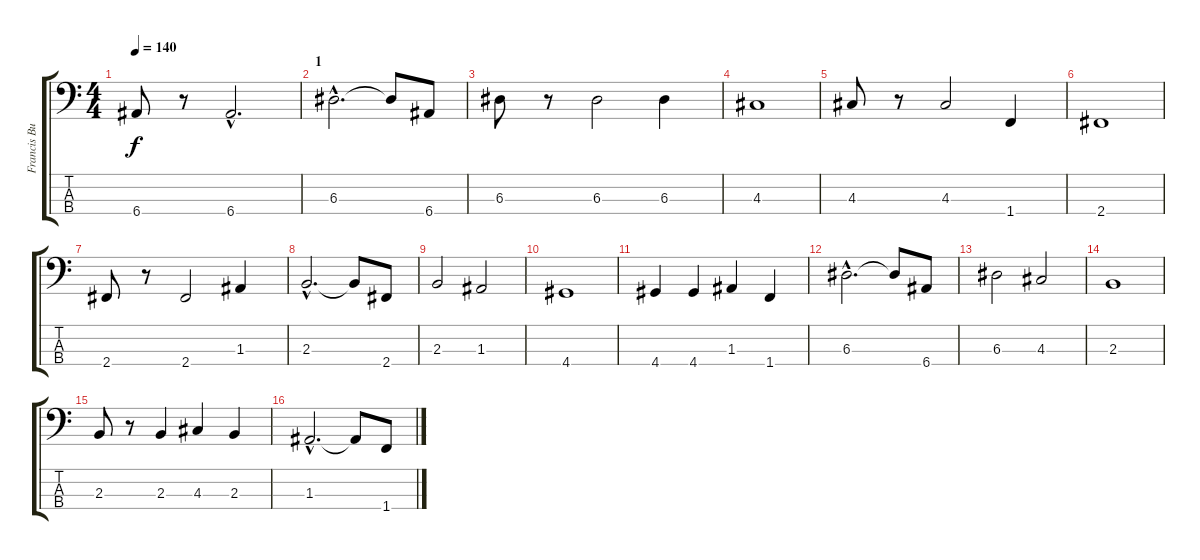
\track ("Francis Buchholtz" "Francis Bu") {instrument electricbassfinger}
\staff {score tabs}
\tuning (G2 D2 A1 E1) {hide}
\ts (4 4)
\tempo 140
\clef f4
\ks c
6.4.8{dy f} r.8 6.4{hac}.2{d} |
\section ("" "1")
6.3{hac}.2{d} 6.3{t}.8 6.4.8 |
6.3.8 r.8 6.3.2 6.3.4 |
4.3.1 |
4.3.8 r.8 4.3.2 1.4.4 |
2.4.1 |
2.4.8 r.8 2.4.2 1.3.4 |
2.3{hac}.2{d} 2.3{t}.8 2.4.8 |
2.3.2 1.3.2 |
4.4.1 |
4.4.4 4.4.4 1.3.4 1.4.4 |
6.3{hac}.2{d} 6.3{t}.8 6.4.8 |
6.3.2 4.3.2 |
2.3.1 |
2.3.8 r.8 2.3.4 4.3.4 2.3.4 |
1.3{hac}.2{d} 1.3{t}.8 1.4.8
